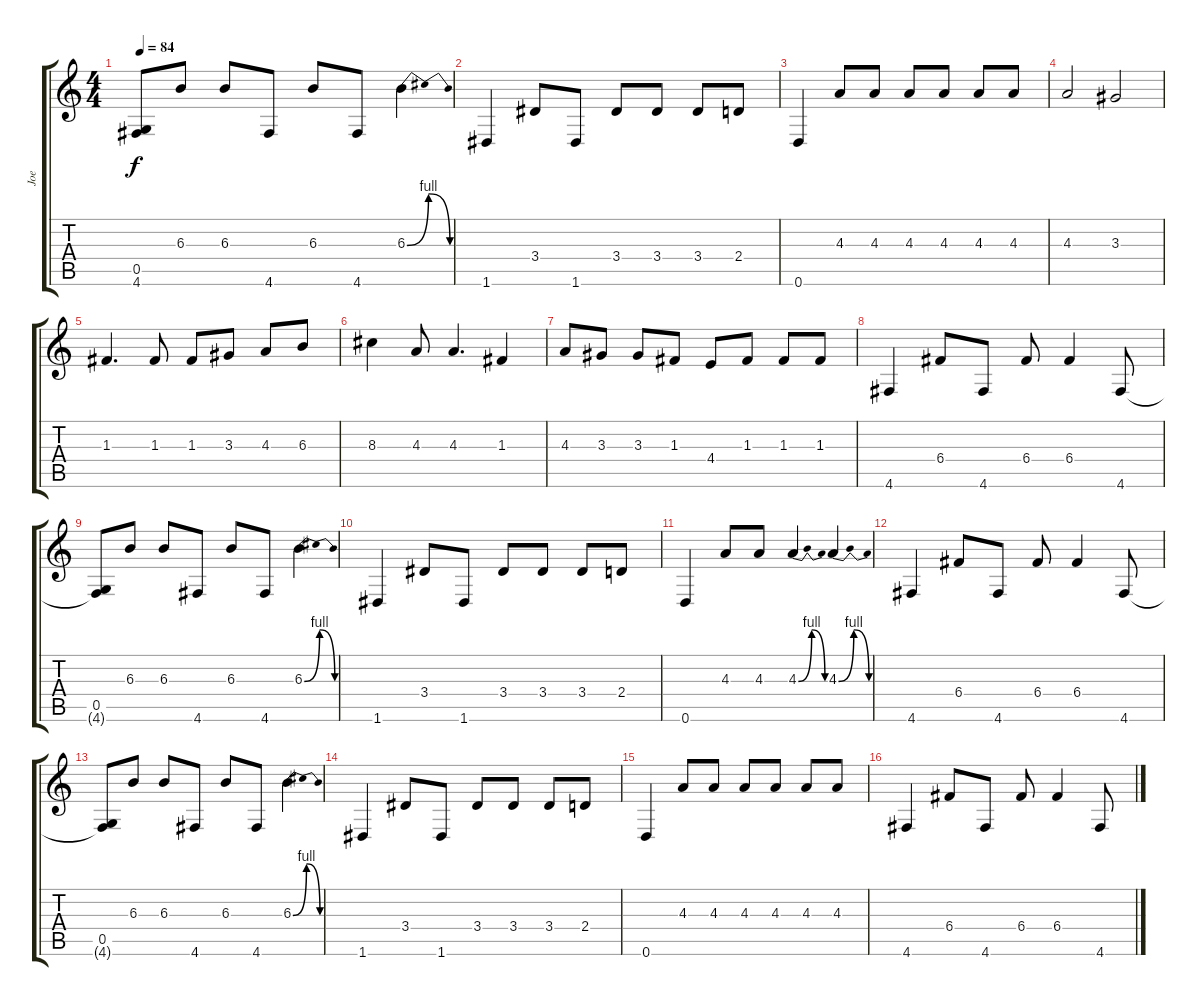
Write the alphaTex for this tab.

\track ("Joe" "Joe") {instrument overdrivenguitar}
\staff {score tabs}
\tuning (D4 A3 F3 C3 G2 D2) {hide}
\ts (4 4)
\tempo 84
\clef g2
\ks c
(0.5 4.6{t}).8{dy f} 6.3.8 6.3.8 4.6.8 6.3.8 4.6.8 6.3{be (bendrelease 0 0 30 4 30 4 60 0)}.4 |
1.6.4 3.4.8 1.6.8 3.4.8 3.4.8 3.4.8 2.4.8 |
0.6.4 4.3.8 4.3.8 4.3.8 4.3.8 4.3.8 4.3.8 |
4.3.2 3.3.2 |
1.3.4{d} 1.3.8 1.3.8 3.3.8 4.3.8 6.3.8 |
8.3.4 4.3.8 4.3.4{d} 1.3.4 |
4.3.8 3.3.8 3.3.8 1.3.8 4.4.8 1.3.8 1.3.8 1.3.8 |
4.6.4 6.4.8 4.6.8 6.4.8 6.4.4 4.6.8 |
(0.5 4.6{t}).8 6.3.8 6.3.8 4.6.8 6.3.8 4.6.8 6.3{be (bendrelease 0 0 30 4 30 4 60 0)}.4 |
1.6.4 3.4.8 1.6.8 3.4.8 3.4.8 3.4.8 2.4.8 |
0.6.4 4.3.8 4.3.8 4.3{be (bendrelease 0 0 30 4 30 4 60 0)}.4 4.3{be (bendrelease 0 0 30 4 30 4 60 0)}.4 |
4.6.4 6.4.8 4.6.8 6.4.8 6.4.4 4.6.8 |
(0.5 4.6{t}).8 6.3.8 6.3.8 4.6.8 6.3.8 4.6.8 6.3{be (bendrelease 0 0 30 4 30 4 60 0)}.4 |
1.6.4 3.4.8 1.6.8 3.4.8 3.4.8 3.4.8 2.4.8 |
0.6.4 4.3.8 4.3.8 4.3.8 4.3.8 4.3.8 4.3.8 |
4.6.4 6.4.8 4.6.8 6.4.8 6.4.4 4.6.8
